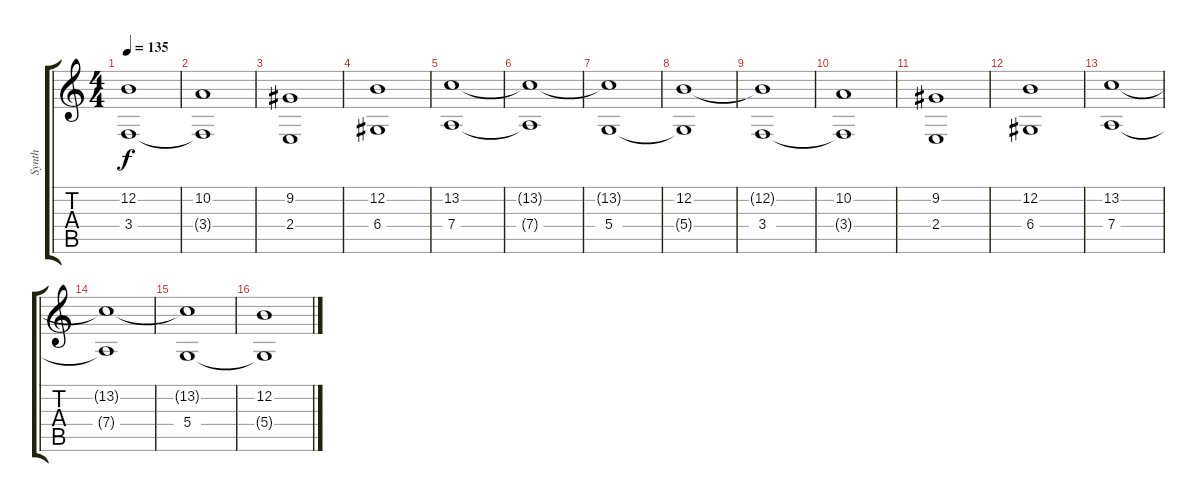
\track ("Synth" "Synth") {instrument pad4choir}
\staff {score tabs}
\tuning (E4 B3 G3 D3 A2 E2) {hide}
\ts (4 4)
\tempo 135
\clef g2
\ks c
(12.2{t} 3.4).1{dy f} |
(10.2 3.4{t}).1 |
(9.2 2.4).1 |
(12.2 6.4).1 |
(13.2 7.4).1 |
(13.2{t} 7.4{t}).1 |
(13.2{t} 5.4).1 |
(12.2 5.4{t}).1 |
(12.2{t} 3.4).1 |
(10.2 3.4{t}).1 |
(9.2 2.4).1 |
(12.2 6.4).1 |
(13.2 7.4).1 |
(13.2{t} 7.4{t}).1 |
(13.2{t} 5.4).1 |
(12.2 5.4{t}).1
